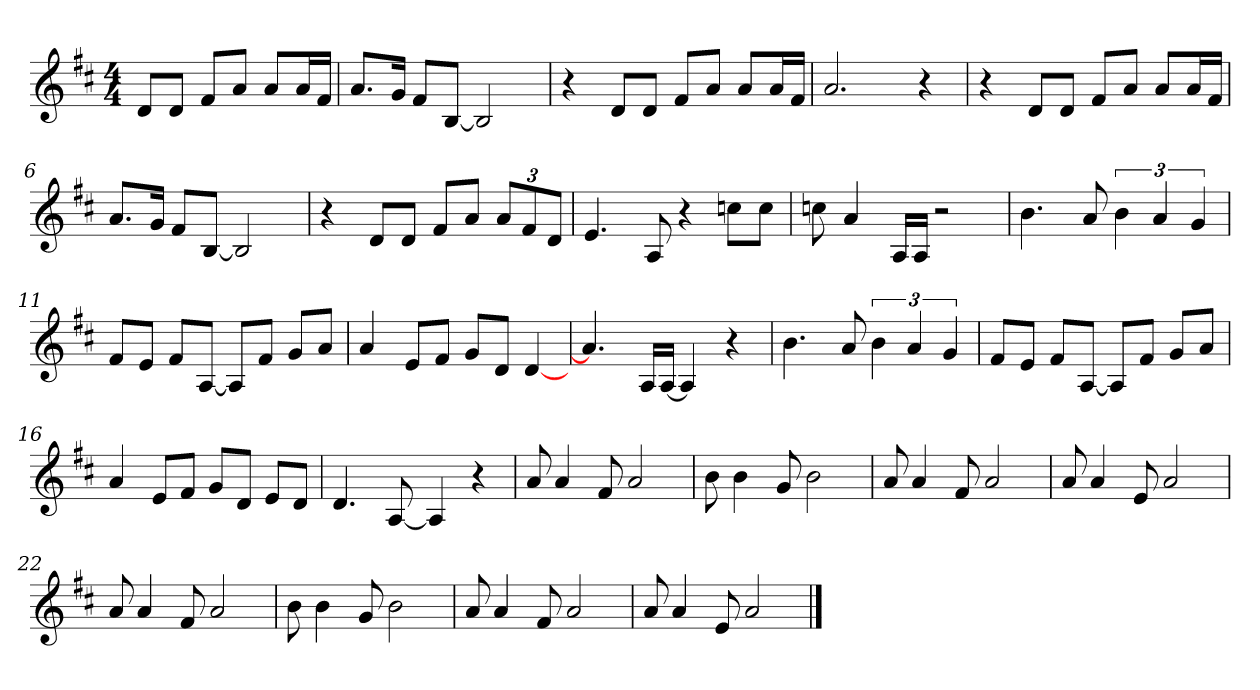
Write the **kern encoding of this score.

**kern
*part1
*staff1
*k[f#c#]
*M4/4
*MM100
=1
8dL
8dJ
8f#L
8aJ
8aL
16aL
16f#JJ
=2
8.aL
16gJk
8f#L
[8BJ
2B]
=3
4r
8dL
8dJ
8f#L
8aJ
8aL
16aL
16f#JJ
=4
2.a
4r
=5
4r
8dL
8dJ
8f#L
8aJ
8aL
16aL
16f#JJ
=6
8.aL
16gJk
8f#L
[8BJ
2B]
=7
4r
8dL
8dJ
8f#L
8aJ
12aL
12f#
12dJ
=8
4.e
8A
4r
8ccnL
8ccJ
=9
8ccn
4a
16ALL
16AJJ
2r
=10
4.b
8a
6b
6a
6g
=11
8f#L
8eJ
8f#L
[8AJ
8AL]
8f#J
8gL
8aJ
=12
4a
8eL
8f#J
8gL
8dJ
[4d
=13
4.a]
16ALL
[16AJJ
4A]
4r
=14
4.b
8a
6b
6a
6g
=15
8f#L
8eJ
8f#L
[8AJ
8AL]
8f#J
8gL
8aJ
=16
4a
8eL
8f#J
8gL
8dJ
8eL
8dJ
=17
4.d
[8A
4A]
4r
=18
8a
4a
8f#
2a
=19
8b
4b
8g
2b
=20
8a
4a
8f#
2a
=21
8a
4a
8e
2a
=22
8a
4a
8f#
2a
=23
8b
4b
8g
2b
=24
8a
4a
8f#
2a
=25
8a
4a
8e
2a
==
*-
